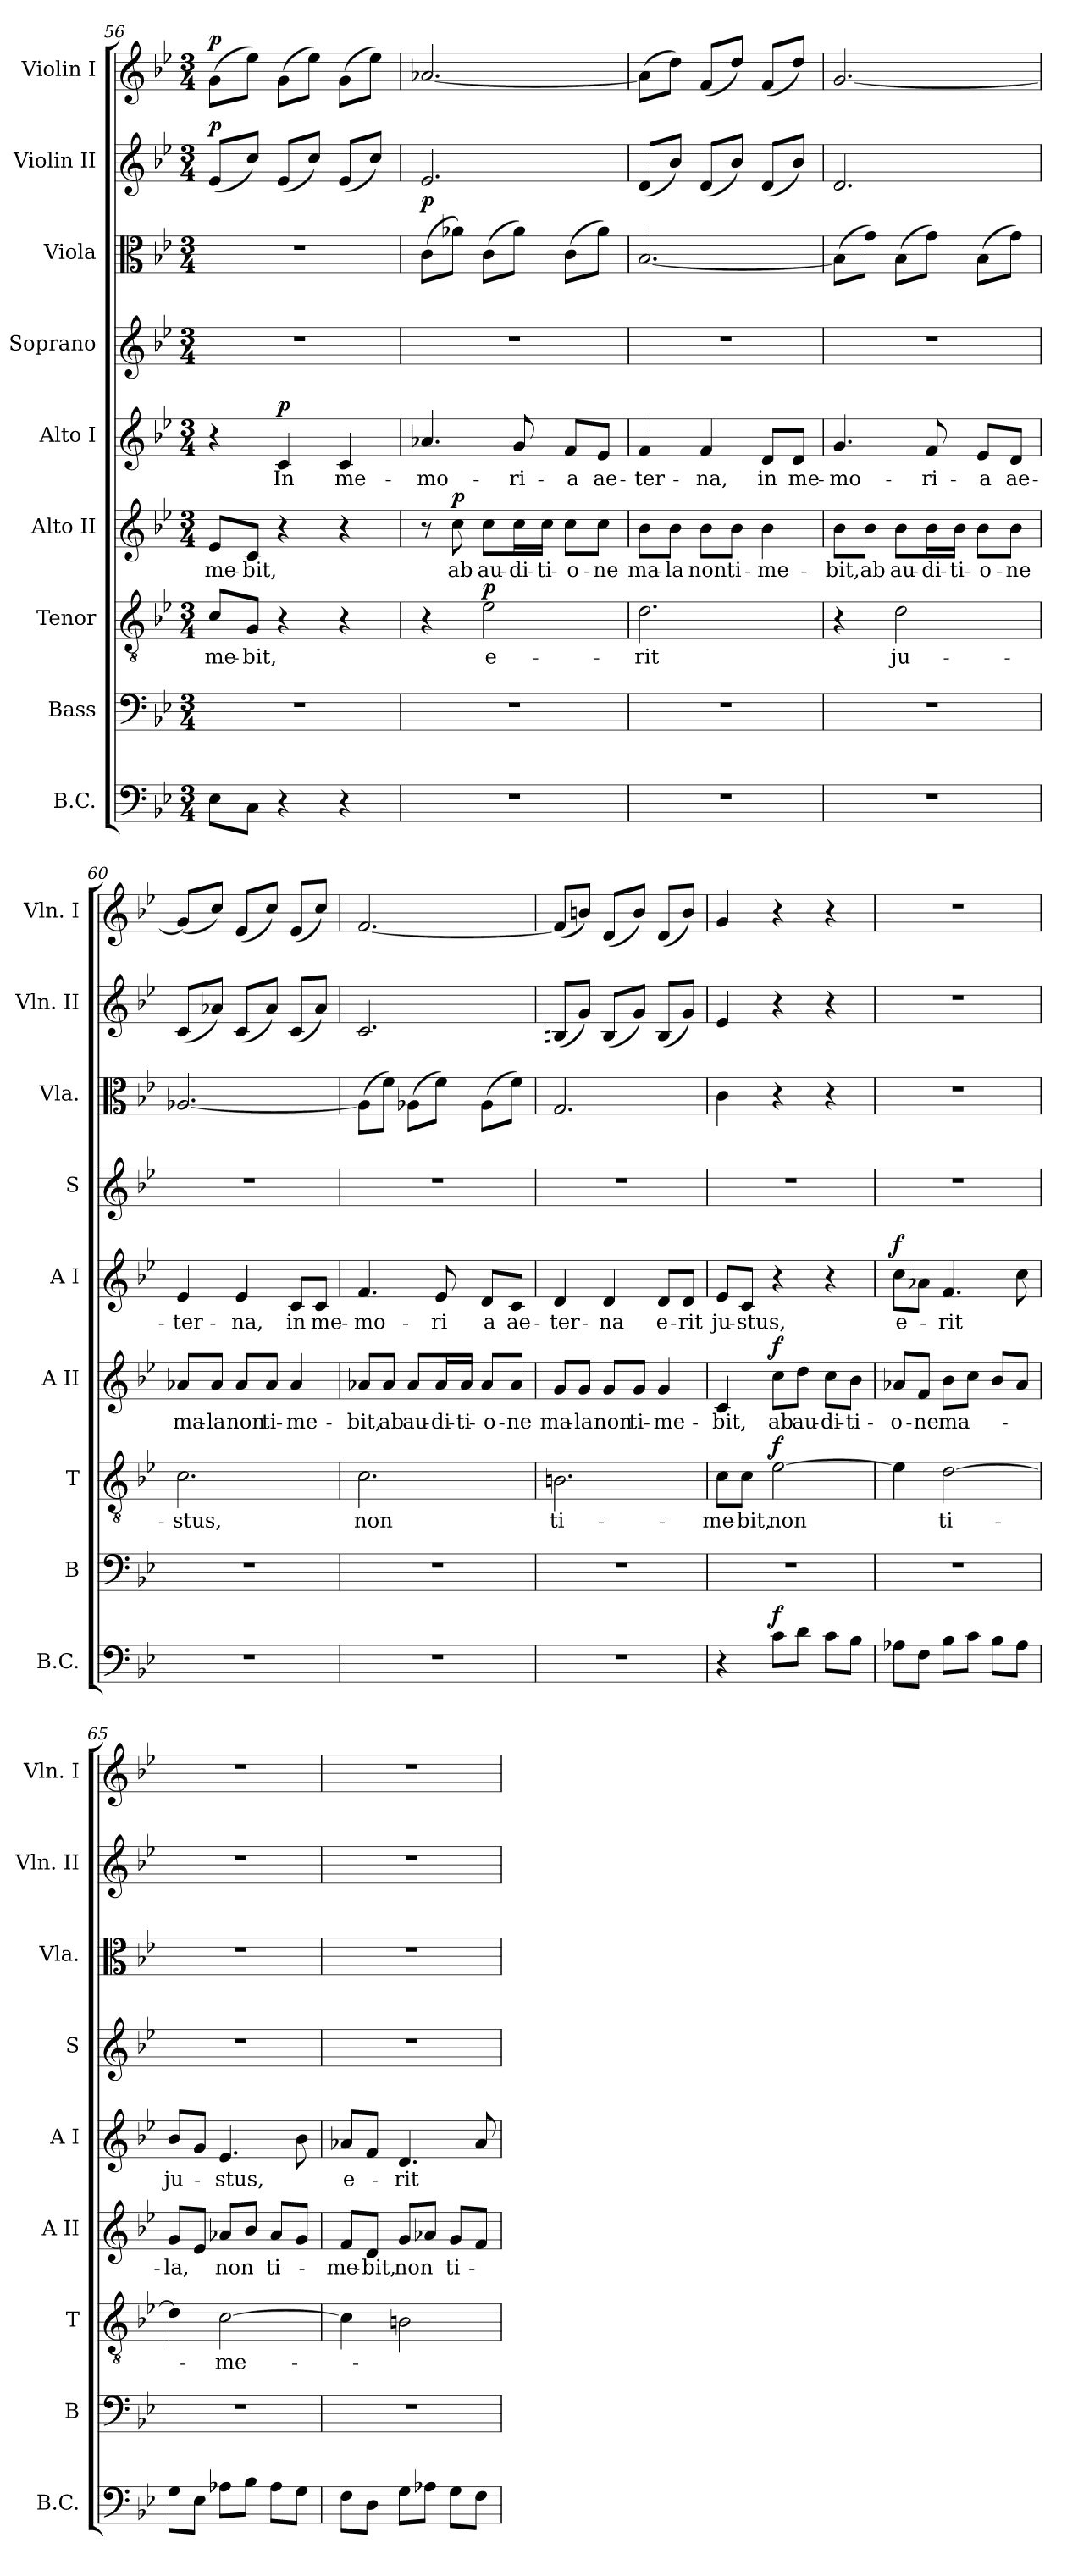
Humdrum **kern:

**kern	**dynam	**kern	**kern	**text	**dynam	**kern	**text	**dynam	**kern	**text	**dynam	**kern	**kern	**dynam	**kern	**dynam	**kern	**dynam
*part9	*part9	*part8	*part7	*part7	*part7	*part6	*part6	*part6	*part5	*part5	*part5	*part4	*part3	*part3	*part2	*part2	*part1	*part1
*staff9	*staff9	*staff8	*staff7	*staff7	*staff7	*staff6	*staff6	*staff6	*staff5	*staff5	*staff5	*staff4	*staff3	*staff3	*staff2	*staff2	*staff1	*staff1
*I"B.C.	*	*I"Bass	*I"Tenor	*	*	*I"Alto II	*	*	*I"Alto I	*	*	*I"Soprano	*I"Viola	*	*I"Violin II	*	*I"Violin I	*
*I'B.C.	*	*I'B	*I'T	*	*	*I'A II	*	*	*I'A I	*	*	*I'S	*I'Vla.	*	*I'Vln. II	*	*I'Vln. I	*
!!LO:LB:g=z
*clefF4	*	*clefF4	*clefGv2	*	*	*clefG2	*	*	*clefG2	*	*	*clefG2	*clefC3	*	*clefG2	*	*clefG2	*
*k[b-e-]	*	*k[b-e-]	*k[b-e-]	*	*	*k[b-e-]	*	*	*k[b-e-]	*	*	*k[b-e-]	*k[b-e-]	*	*k[b-e-]	*	*k[b-e-]	*
*g:	*	*g:	*g:	*	*	*g:	*	*	*g:	*	*	*g:	*g:	*	*g:	*	*g:	*
*M3/4	*	*M3/4	*M3/4	*	*	*M3/4	*	*	*M3/4	*	*	*M3/4	*M3/4	*	*M3/4	*	*M3/4	*
=56	=56	=56	=56	=56	=56	=56	=56	=56	=56	=56	=56	=56	=56	=56	=56	=56	=56	=56
!	!	!	!	!LO:LY:b	!	!	!LO:LY:b	!	!	!	!	!	!	!	!	!LO:DY:a	!	!LO:DY:a
8E-\L	.	2.r	8c/L	-me-	.	8e-/L	-me-	.	4r	.	.	2.r	2.r	.	(<8e-/L	p	(>8g\L	p
!	!	!	!	!LO:LY:b	!	!	!LO:LY:b	!	!	!	!	!	!	!	!	!	!	!
8C\J	.	.	8G/J	-bit,	.	8c/J	-bit,	.	.	.	.	.	.	.	8cc/J)	.	8ee-\J)	.
!	!	!	!	!	!	!	!	!	!	!LO:LY:b	!LO:DY:a	!	!	!	!	!	!	!
4r	.	.	4r	.	.	4r	.	.	4c/	In	p	.	.	.	(<8e-/L	.	(>8g\L	.
.	.	.	.	.	.	.	.	.	.	.	.	.	.	.	8cc/J)	.	8ee-\J)	.
!	!	!	!	!	!	!	!	!	!	!LO:LY:b	!	!	!	!	!	!	!	!
4r	.	.	4r	.	.	4r	.	.	4c/	me-	.	.	.	.	(<8e-/L	.	(>8g\L	.
.	.	.	.	.	.	.	.	.	.	.	.	.	.	.	8cc/J)	.	8ee-\J)	.
=57	=57	=57	=57	=57	=57	=57	=57	=57	=57	=57	=57	=57	=57	=57	=57	=57	=57	=57
!	!	!	!	!	!	!	!	!	!	!LO:LY:b	!	!	!	!LO:DY:a	!	!	!	!
2.r	.	2.r	4r	.	.	8r	.	.	4.a-X/	-mo-	.	2.r	(>8c\L	p	2.e-/	.	[2.a-X/	.
!	!	!	!	!	!	!	!LO:LY:b	!LO:DY:a	!	!	!	!	!	!	!	!	!	!
.	.	.	.	.	.	8cc\	ab	p	.	.	.	.	8a-X\J)	.	.	.	.	.
!	!	!	!	!LO:LY:b	!LO:DY:a	!	!LO:LY:b	!	!	!	!	!	!	!	!	!	!	!
.	.	.	2e-\	e-	p	8cc\L	au-	.	.	.	.	.	(>8c\L	.	.	.	.	.
!	!	!	!	!	!	!	!LO:LY:b	!	!	!LO:LY:b	!	!	!	!	!	!	!	!
.	.	.	.	.	.	16cc\L	-di-	.	8g/	-ri-	.	.	8a-\J)	.	.	.	.	.
!	!	!	!	!	!	!	!LO:LY:b	!	!	!	!	!	!	!	!	!	!	!
.	.	.	.	.	.	16cc\JJ	-ti-	.	.	.	.	.	.	.	.	.	.	.
!	!	!	!	!	!	!	!LO:LY:b	!	!	!LO:LY:b	!	!	!	!	!	!	!	!
.	.	.	.	.	.	8cc\L	-o-	.	8f/L	-a	.	.	(>8c\L	.	.	.	.	.
!	!	!	!	!	!	!	!LO:LY:b	!	!	!LO:LY:b	!	!	!	!	!	!	!	!
.	.	.	.	.	.	8cc\J	-ne	.	8e-/J	ae-	.	.	8a-\J)	.	.	.	.	.
=58	=58	=58	=58	=58	=58	=58	=58	=58	=58	=58	=58	=58	=58	=58	=58	=58	=58	=58
!	!	!	!	!LO:LY:b	!	!	!LO:LY:b	!	!	!LO:LY:b	!	!	!	!	!	!	!	!
2.r	.	2.r	2.d\	-rit	.	8b-\L	ma-	.	4f/	-ter-	.	2.r	[2.B-/	.	(<8d/L	.	(>8a-\L]	.
!	!	!	!	!	!	!	!LO:LY:b	!	!	!	!	!	!	!	!	!	!	!
.	.	.	.	.	.	8b-\J	-la	.	.	.	.	.	.	.	8b-/J)	.	8dd\J)	.
!	!	!	!	!	!	!	!LO:LY:b	!	!	!LO:LY:b	!	!	!	!	!	!	!	!
.	.	.	.	.	.	8b-\L	non	.	4f/	-na,	.	.	.	.	(<8d/L	.	(<8f/L	.
!	!	!	!	!	!	!	!LO:LY:b	!	!	!	!	!	!	!	!	!	!	!
.	.	.	.	.	.	8b-\J	ti-	.	.	.	.	.	.	.	8b-/J)	.	8dd/J)	.
!	!	!	!	!	!	!	!LO:LY:b	!	!	!LO:LY:b	!	!	!	!	!	!	!	!
.	.	.	.	.	.	4b-\	-me-	.	8d/L	in	.	.	.	.	(<8d/L	.	(<8f/L	.
!	!	!	!	!	!	!	!	!	!	!LO:LY:b	!	!	!	!	!	!	!	!
.	.	.	.	.	.	.	.	.	8d/J	me-	.	.	.	.	8b-/J)	.	8dd/J)	.
=59	=59	=59	=59	=59	=59	=59	=59	=59	=59	=59	=59	=59	=59	=59	=59	=59	=59	=59
!	!	!	!	!	!	!	!LO:LY:b	!	!	!LO:LY:b	!	!	!	!	!	!	!	!
2.r	.	2.r	4r	.	.	8b-\L	-bit,	.	4.g/	-mo-	.	2.r	(>8B-\L]	.	2.d/	.	[2.g/	.
!	!	!	!	!	!	!	!LO:LY:b	!	!	!	!	!	!	!	!	!	!	!
.	.	.	.	.	.	8b-\J	ab	.	.	.	.	.	8g\J)	.	.	.	.	.
!	!	!	!	!LO:LY:b	!	!	!LO:LY:b	!	!	!	!	!	!	!	!	!	!	!
.	.	.	2d\	ju-	.	8b-\L	au-	.	.	.	.	.	(>8B-\L	.	.	.	.	.
!	!	!	!	!	!	!	!LO:LY:b	!	!	!LO:LY:b	!	!	!	!	!	!	!	!
.	.	.	.	.	.	16b-\L	-di-	.	8f/	-ri-	.	.	8g\J)	.	.	.	.	.
!	!	!	!	!	!	!	!LO:LY:b	!	!	!	!	!	!	!	!	!	!	!
.	.	.	.	.	.	16b-\JJ	-ti-	.	.	.	.	.	.	.	.	.	.	.
!	!	!	!	!	!	!	!LO:LY:b	!	!	!LO:LY:b	!	!	!	!	!	!	!	!
.	.	.	.	.	.	8b-\L	-o-	.	8e-/L	-a	.	.	(>8B-\L	.	.	.	.	.
!	!	!	!	!	!	!	!LO:LY:b	!	!	!LO:LY:b	!	!	!	!	!	!	!	!
.	.	.	.	.	.	8b-\J	-ne	.	8d/J	ae-	.	.	8g\J)	.	.	.	.	.
=60	=60	=60	=60	=60	=60	=60	=60	=60	=60	=60	=60	=60	=60	=60	=60	=60	=60	=60
!	!	!	!	!LO:LY:b	!	!	!LO:LY:b	!	!	!LO:LY:b	!	!	!	!	!	!	!	!
2.r	.	2.r	2.c\	-stus,	.	8a-X/L	ma-	.	4e-/	-ter-	.	2.r	[2.A-X/	.	(<8c/L	.	(<8g/L]	.
!	!	!	!	!	!	!	!LO:LY:b	!	!	!	!	!	!	!	!	!	!	!
.	.	.	.	.	.	8a-/J	-la	.	.	.	.	.	.	.	8a-X/J)	.	8cc/J)	.
!	!	!	!	!	!	!	!LO:LY:b	!	!	!LO:LY:b	!	!	!	!	!	!	!	!
.	.	.	.	.	.	8a-/L	non	.	4e-/	-na,	.	.	.	.	(<8c/L	.	(<8e-/L	.
!	!	!	!	!	!	!	!LO:LY:b	!	!	!	!	!	!	!	!	!	!	!
.	.	.	.	.	.	8a-/J	ti-	.	.	.	.	.	.	.	8a-/J)	.	8cc/J)	.
!	!	!	!	!	!	!	!LO:LY:b	!	!	!LO:LY:b	!	!	!	!	!	!	!	!
.	.	.	.	.	.	4a-/	-me-	.	8c/L	in	.	.	.	.	(<8c/L	.	(<8e-/L	.
!	!	!	!	!	!	!	!	!	!	!LO:LY:b	!	!	!	!	!	!	!	!
.	.	.	.	.	.	.	.	.	8c/J	me-	.	.	.	.	8a-/J)	.	8cc/J)	.
!!LO:PB:g=z
=61	=61	=61	=61	=61	=61	=61	=61	=61	=61	=61	=61	=61	=61	=61	=61	=61	=61	=61
!	!	!	!	!LO:LY:b	!	!	!LO:LY:b	!	!	!LO:LY:b	!	!	!	!	!	!	!	!
2.r	.	2.r	2.c\	non	.	8a-X/L	-bit,	.	4.f/	-mo-	.	2.r	(>8A-\L]	.	2.c/	.	[2.f/	.
!	!	!	!	!	!	!	!LO:LY:b	!	!	!	!	!	!	!	!	!	!	!
.	.	.	.	.	.	8a-/J	ab	.	.	.	.	.	8f\J)	.	.	.	.	.
!	!	!	!	!	!	!	!LO:LY:b	!	!	!	!	!	!	!	!	!	!	!
.	.	.	.	.	.	8a-/L	au-	.	.	.	.	.	(>8A-X\L	.	.	.	.	.
!	!	!	!	!	!	!	!LO:LY:b	!	!	!LO:LY:b	!	!	!	!	!	!	!	!
.	.	.	.	.	.	16a-/L	-di-	.	8e-/	-ri	.	.	8f\J)	.	.	.	.	.
!	!	!	!	!	!	!	!LO:LY:b	!	!	!	!	!	!	!	!	!	!	!
.	.	.	.	.	.	16a-/JJ	-ti-	.	.	.	.	.	.	.	.	.	.	.
!	!	!	!	!	!	!	!LO:LY:b	!	!	!LO:LY:b	!	!	!	!	!	!	!	!
.	.	.	.	.	.	8a-/L	-o-	.	8d/L	a	.	.	(>8A-\L	.	.	.	.	.
!	!	!	!	!	!	!	!LO:LY:b	!	!	!LO:LY:b	!	!	!	!	!	!	!	!
.	.	.	.	.	.	8a-/J	-ne	.	8c/J	ae-	.	.	8f\J)	.	.	.	.	.
=62	=62	=62	=62	=62	=62	=62	=62	=62	=62	=62	=62	=62	=62	=62	=62	=62	=62	=62
!	!	!	!	!LO:LY:b	!	!	!LO:LY:b	!	!	!LO:LY:b	!	!	!	!	!	!	!	!
2.r	.	2.r	2.Bn\	ti-	.	8g/L	ma-	.	4d/	-ter-	.	2.r	2.G/	.	(<8Bn/L	.	(<8f/L]	.
!	!	!	!	!	!	!	!LO:LY:b	!	!	!	!	!	!	!	!	!	!	!
.	.	.	.	.	.	8g/J	-la	.	.	.	.	.	.	.	8g/J)	.	8bn/J)	.
!	!	!	!	!	!	!	!LO:LY:b	!	!	!LO:LY:b	!	!	!	!	!	!	!	!
.	.	.	.	.	.	8g/L	non	.	4d/	-na	.	.	.	.	(<8B/L	.	(<8d/L	.
!	!	!	!	!	!	!	!LO:LY:b	!	!	!	!	!	!	!	!	!	!	!
.	.	.	.	.	.	8g/J	ti-	.	.	.	.	.	.	.	8g/J)	.	8b/J)	.
!	!	!	!	!	!	!	!LO:LY:b	!	!	!LO:LY:b	!	!	!	!	!	!	!	!
.	.	.	.	.	.	4g/	-me-	.	8d/L	e-	.	.	.	.	(<8B/L	.	(<8d/L	.
!	!	!	!	!	!	!	!	!	!	!LO:LY:b	!	!	!	!	!	!	!	!
.	.	.	.	.	.	.	.	.	8d/J	-rit	.	.	.	.	8g/J)	.	8b/J)	.
=63	=63	=63	=63	=63	=63	=63	=63	=63	=63	=63	=63	=63	=63	=63	=63	=63	=63	=63
!	!	!	!	!LO:LY:b	!	!	!LO:LY:b	!	!	!LO:LY:b	!	!	!	!	!	!	!	!
4r	.	2.r	8c\L	-me-	.	4c/	-bit,	.	8e-/L	ju-	.	2.r	4c\	.	4e-/	.	4g/	.
!	!	!	!	!LO:LY:b	!	!	!	!	!	!LO:LY:b	!	!	!	!	!	!	!	!
.	.	.	8c\J	-bit,	.	.	.	.	8c/J	-stus,	.	.	.	.	.	.	.	.
!	!LO:DY:a	!	!	!LO:LY:b	!LO:DY:a	!	!LO:LY:b	!LO:DY:a	!	!	!	!	!	!	!	!	!	!
8c\L	f	.	[2e-\	non	f	8cc\L	ab	f	4r	.	.	.	4r	.	4r	.	4r	.
!	!	!	!	!	!	!	!LO:LY:b	!	!	!	!	!	!	!	!	!	!	!
8d\J	.	.	.	.	.	8dd\J	au-	.	.	.	.	.	.	.	.	.	.	.
!	!	!	!	!	!	!	!LO:LY:b	!	!	!	!	!	!	!	!	!	!	!
8c\L	.	.	.	.	.	8cc\L	-di-	.	4r	.	.	.	4r	.	4r	.	4r	.
!	!	!	!	!	!	!	!LO:LY:b	!	!	!	!	!	!	!	!	!	!	!
8B-\J	.	.	.	.	.	8b-\J	-ti-	.	.	.	.	.	.	.	.	.	.	.
=64	=64	=64	=64	=64	=64	=64	=64	=64	=64	=64	=64	=64	=64	=64	=64	=64	=64	=64
!	!	!	!	!	!	!	!LO:LY:b	!	!	!LO:LY:b	!LO:DY:a	!	!	!	!	!	!	!
8A-X\L	.	2.r	4e-\]	.	.	8a-X/L	-o-	.	8cc\L	e-	f	2.r	2.r	.	2.r	.	2.r	.
!	!	!	!	!	!	!	!LO:LY:b	!	!	!	!	!	!	!	!	!	!	!
8F\J	.	.	.	.	.	8f/J	-ne	.	8a-X\J	.	.	.	.	.	.	.	.	.
!	!	!	!	!LO:LY:b	!	!	!LO:LY:b	!	!	!LO:LY:b	!	!	!	!	!	!	!	!
8B-\L	.	.	[2d\	ti-	.	8b-\L	ma-	.	4.f/	-rit	.	.	.	.	.	.	.	.
8c\J	.	.	.	.	.	8cc\J	.	.	.	.	.	.	.	.	.	.	.	.
8B-\L	.	.	.	.	.	8b-/L	.	.	.	.	.	.	.	.	.	.	.	.
8A-\J	.	.	.	.	.	8a-/J	.	.	8cc\	.	.	.	.	.	.	.	.	.
=65	=65	=65	=65	=65	=65	=65	=65	=65	=65	=65	=65	=65	=65	=65	=65	=65	=65	=65
!	!	!	!	!	!	!	!LO:LY:b	!	!	!LO:LY:b	!	!	!	!	!	!	!	!
8G\L	.	2.r	4d\]	.	.	8g/L	-la,	.	8b-/L	ju-	.	2.r	2.r	.	2.r	.	2.r	.
8E-\J	.	.	.	.	.	8e-/J	.	.	8g/J	.	.	.	.	.	.	.	.	.
!	!	!	!	!LO:LY:b	!	!	!LO:LY:b	!	!	!LO:LY:b	!	!	!	!	!	!	!	!
8A-X\L	.	.	[2c\	-me-	.	8a-X/L	non	.	4.e-/	-stus,	.	.	.	.	.	.	.	.
8B-\J	.	.	.	.	.	8b-/J	.	.	.	.	.	.	.	.	.	.	.	.
!	!	!	!	!	!	!	!LO:LY:b	!	!	!	!	!	!	!	!	!	!	!
8A-\L	.	.	.	.	.	8a-/L	ti-	.	.	.	.	.	.	.	.	.	.	.
8G\J	.	.	.	.	.	8g/J	.	.	8b-\	.	.	.	.	.	.	.	.	.
!!LO:LB:g=z
=66	=66	=66	=66	=66	=66	=66	=66	=66	=66	=66	=66	=66	=66	=66	=66	=66	=66	=66
!	!	!	!	!	!	!	!LO:LY:b	!	!	!LO:LY:b	!	!	!	!	!	!	!	!
8F\L	.	2.r	4c\]	.	.	8f/L	-me-	.	8a-X/L	e-	.	2.r	2.r	.	2.r	.	2.r	.
!	!	!	!	!	!	!	!LO:LY:b	!	!	!	!	!	!	!	!	!	!	!
8D\J	.	.	.	.	.	8d/J	-bit,	.	8f/J	.	.	.	.	.	.	.	.	.
!	!	!	!	!	!	!	!LO:LY:b	!	!	!LO:LY:b	!	!	!	!	!	!	!	!
8G\L	.	.	2Bn\	.	.	8g/L	non	.	4.d/	-rit	.	.	.	.	.	.	.	.
8A-X\J	.	.	.	.	.	8a-X/J	.	.	.	.	.	.	.	.	.	.	.	.
!	!	!	!	!	!	!	!LO:LY:b	!	!	!	!	!	!	!	!	!	!	!
8G\L	.	.	.	.	.	8g/L	ti-	.	.	.	.	.	.	.	.	.	.	.
8F\J	.	.	.	.	.	8f/J	.	.	8a-/	.	.	.	.	.	.	.	.	.
=	=	=	=	=	=	=	=	=	=	=	=	=	=	=	=	=	=	=
*-	*-	*-	*-	*-	*-	*-	*-	*-	*-	*-	*-	*-	*-	*-	*-	*-	*-	*-
